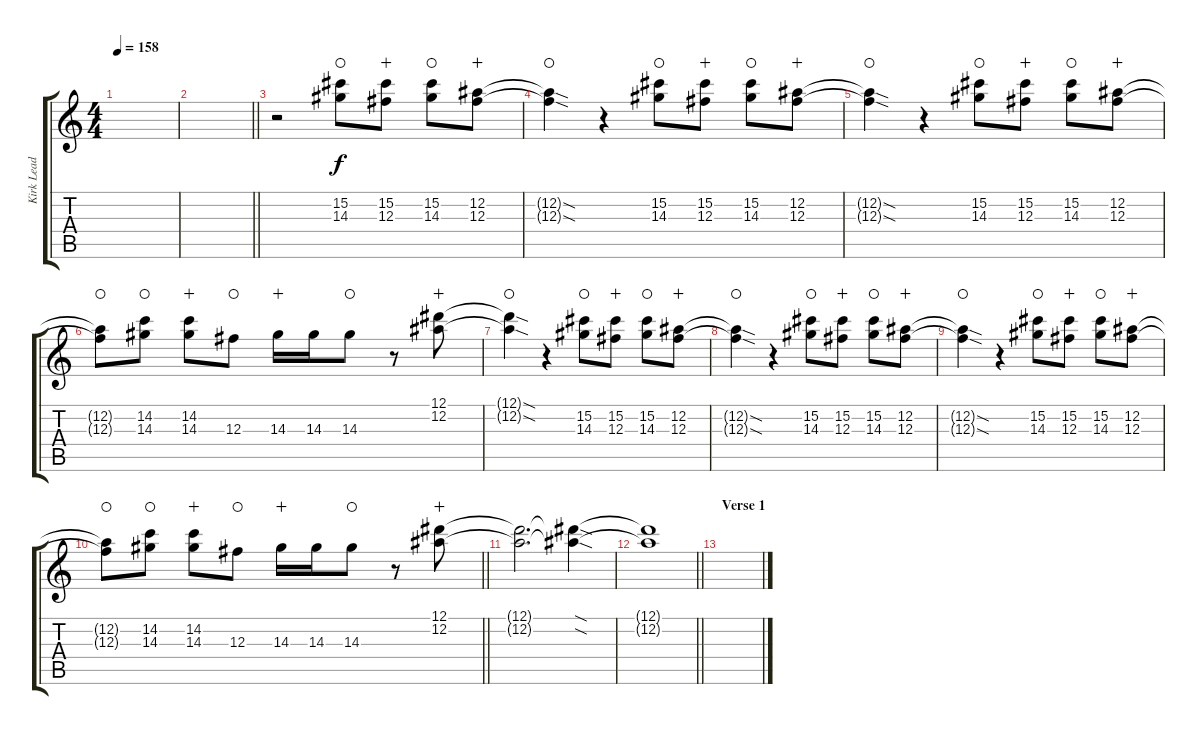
\track ("Kirk Lead" "Kirk Lead") {instrument distortionguitar}
\staff {score tabs}
\tuning (Eb4 Bb3 Gb3 Db3 Ab2 Eb2) {hide}
\ts (4 4)
\tempo 158
\clef g2
\ks c
|
\barLineRight lightlight
|
\section ("" "")
r.2 (15.2 14.3).8{waho} (15.2 12.3).8{wahc} (15.2 14.3).8{waho} (12.2 12.3).8{wahc} |
(12.2{sod t} 12.3{sod t}).4{waho} r.4 (15.2 14.3).8{waho} (15.2 12.3).8{wahc} (15.2 14.3).8{waho} (12.2 12.3).8{wahc} |
(12.2{sod t} 12.3{sod t}).4{waho} r.4 (15.2 14.3).8{waho} (15.2 12.3).8{wahc} (15.2 14.3).8{waho} (12.2 12.3).8{wahc} |
(12.2{t} 12.3{t}).8{waho} (14.2 14.3).8{waho} (14.2 14.3).8{wahc} 12.3.8{waho} 14.3.16{wahc} 14.3.16 14.3.8{waho} r.8 (12.1 12.2).8{wahc} |
(12.1{sod t} 12.2{sod t}).4{waho} r.4 (15.2 14.3).8{waho} (15.2 12.3).8{wahc} (15.2 14.3).8{waho} (12.2 12.3).8{wahc} |
(12.2{sod t} 12.3{sod t}).4{waho} r.4 (15.2 14.3).8{waho} (15.2 12.3).8{wahc} (15.2 14.3).8{waho} (12.2 12.3).8{wahc} |
(12.2{sod t} 12.3{sod t}).4{waho} r.4 (15.2 14.3).8{waho} (15.2 12.3).8{wahc} (15.2 14.3).8{waho} (12.2 12.3).8{wahc} |
\barLineRight lightlight
(12.2{t} 12.3{t}).8{waho} (14.2 14.3).8{waho} (14.2 14.3).8{wahc} 12.3.8{waho} 14.3.16{wahc} 14.3.16 14.3.8{waho} r.8 (12.1 12.2).8{wahc} |
\section ("" "")
(12.1{t} 12.2{t}).2{d} (12.1{sod t} 12.2{sod t}).4 |
\barLineRight lightlight
(12.1{t} 12.2{t}).1 |
\section ("" "Verse 1")
